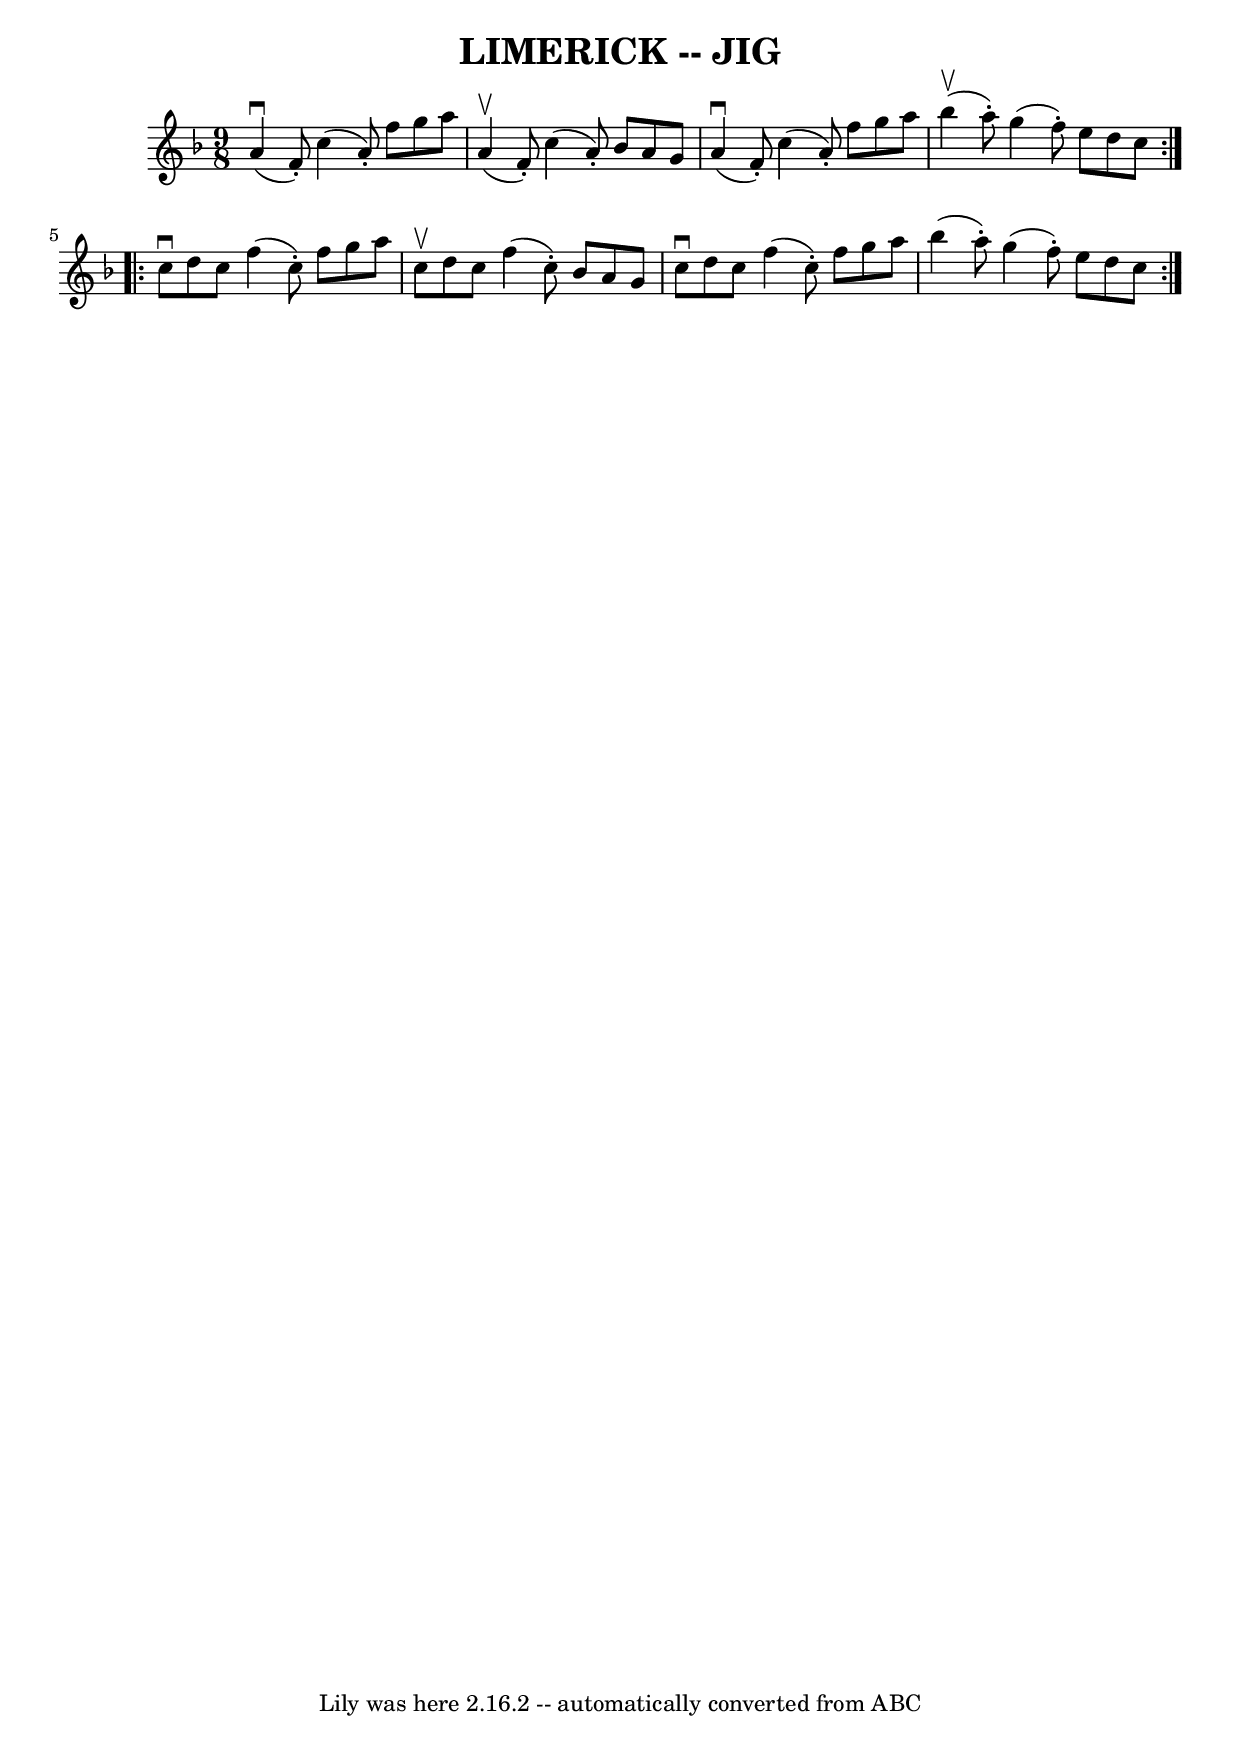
\version "2.16.2"
\include "Mammoth.ily"
\header {
  %% book = "Ryan's Mammoth Collection of Fiddle Tunes"
  crossRefNumber = "1"
  footnotes = ""
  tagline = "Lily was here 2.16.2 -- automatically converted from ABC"
  title = "LIMERICK -- JIG"

}
voicedefault =  {



  \repeat volta 2 {

    \time 9/8 
    \key f \major
    a'4 (^\downbow f'8-.) c''4 (a'8-.)   
    f''8 g''8 a''8    |
    a'4 (^\upbow f'8-.) c''4 (a'8-.) bes'8 a'8 g'8        |
    a'4 (^\downbow f'8-.) c''4 
    (a'8-.) f''8 g''8 a''8    |
    bes''4 (^\upbow a''8-.) g''4 (f''8-.) e''8 d''8 c''8    
  }     
  \repeat volta 2 {
    
    c''8^\downbow d''8 c''8 f''4 (c''8-.) f''8 g''8 a''8    
    |
    c''8^\upbow d''8 c''8 f''4 (c''8-.) bes'8 a'8    
    g'8        |
    c''8^\downbow d''8 c''8 f''4 (c''8-.)   
    f''8 g''8 a''8    |
    bes''4 (a''8-.) g''4 (f''8-.)  
    e''8 d''8 c''8    
  }   

}

\score{
  <<

    \context Staff="default"
    {
      \voicedefault 
      
    }

  >>
  \layout {
    
  }
  \midi {
  }

}
